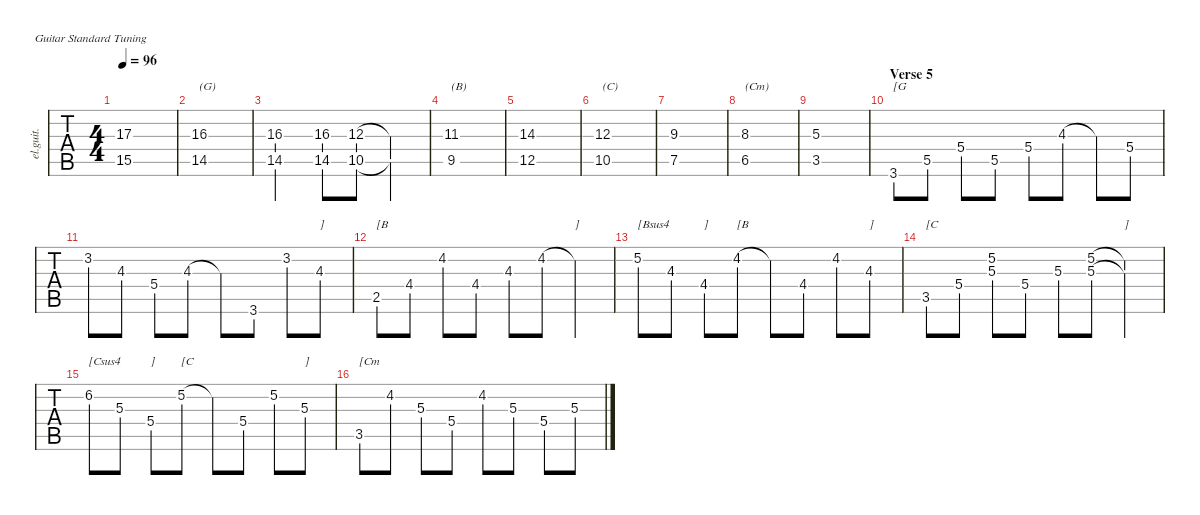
\defaultSystemsLayout 4
\hideDynamics
\bracketExtendMode nobrackets
\track ("Guitar L7" "el.guit.") {instrument electricguitarclean}
\staff {tabs}
\tuning (E4 B3 G3 D3 A2 E2)
\ts (4 4)
\tempo 96
\clef g2
\ks g
(15.5{lf 2 acc forcenatural} 17.3{lf 5 acc forcenatural}).1{dy mf} |
(14.5{lf 2 acc forcenatural} 16.3{lf 5 acc forcenatural}).1{txt "(G)"} |
(14.5{lf 2 acc forcenatural} 16.3{lf 5 acc forcenatural}).2 (14.5{lf 2 acc forcenatural} 16.3{lf 5 acc forcenatural}).8 (10.5{lf 2 acc forcenatural} 12.3{lf 5 acc forcenatural}).8 (12.3{t acc forcenatural} 10.5{t acc forcenatural}).4 |
(9.5{lf 2 acc #} 11.3{lf 5 acc #}).1{txt "(B)"} |
(12.5{lf 2 acc forcenatural} 14.3{lf 5 acc forcenatural}).1 |
(10.5{lf 2 acc forcenatural} 12.3{lf 5 acc forcenatural}).1{txt "(C)"} |
(7.5{lf 2 acc forcenatural} 9.3{lf 5 acc forcenatural}).1 |
(6.5{lf 2 acc b} 8.3{lf 5 acc b}).1{txt "(Cm)"} |
(3.5{lf 2 acc forcenatural} 5.3{lf 5 acc forcenatural}).1 |
\section ("" "Verse 5")
3.6{lf 2 acc forcenatural}.8{txt "[G"} 5.5{lf 4 acc forcenatural}.8 5.4{lf 5 acc forcenatural}.8 5.5{lf 4 acc forcenatural}.8 5.4{lf 5 acc forcenatural}.8 4.3{lf 3 acc forcenatural}.8 4.3{t acc forcenatural}.8 5.4{lf 5 acc forcenatural}.8 |
3.2{lf 2 acc forcenatural}.8 4.3{lf 3 acc forcenatural}.8 5.4{lf 5 acc forcenatural}.8 4.3{lf 3 acc forcenatural}.8 4.3{t acc forcenatural}.8 3.6{lf 2 acc forcenatural}.8 3.2{lf 2 acc forcenatural}.8 4.3{lf 3 acc forcenatural}.8{txt "]"} |
2.5{lf 2 acc forcenatural}.8{txt "[B"} 4.4{lf 4 acc #}.8 4.2{lf 4 acc #}.8 4.4{lf 4 acc #}.8 4.3{lf 4 acc forcenatural}.8 4.2{lf 4 acc #}.8 4.2{t acc #}.4{txt "]"} |
5.2{lf 5 acc forcenatural}.8{txt "[Bsus4"} 4.3{lf 4 acc forcenatural}.8 4.4{lf 4 acc #}.8{txt "]"} 4.2{lf 4 acc #}.8{txt "[B"} 4.2{t acc #}.8 4.4{lf 4 acc #}.8 4.2{lf 4 acc #}.8 4.3{lf 4 acc forcenatural}.8{txt "]"} |
3.5{lf 2 acc forcenatural}.8{txt "[C"} 5.4{lf 4 acc forcenatural}.8 (5.3{lf 4 acc forcenatural} 5.2{lf 4 acc forcenatural}).8 5.4{lf 4 acc forcenatural}.8 5.3{lf 4 acc forcenatural}.8 (5.2{lf 4 acc forcenatural} 5.3{lf 4 acc forcenatural}).8 (5.3{t acc forcenatural} 5.2{t acc forcenatural}).4{txt "]"} |
6.2{lf 5 acc forcenatural}.8{txt "[Csus4"} 5.3{lf 4 acc forcenatural}.8 5.4{lf 4 acc forcenatural}.8{txt "]"} 5.2{lf 4 acc forcenatural}.8{txt "[C"} 5.2{t acc forcenatural}.8 5.4{lf 4 acc forcenatural}.8 5.2{lf 4 acc forcenatural}.8 5.3{lf 4 acc forcenatural}.8{txt "]"} |
3.5{lf 2 acc forcenatural}.8{txt "[Cm"} 4.2{lf 3 acc #}.8 5.3{lf 5 acc forcenatural}.8 5.4{lf 4 acc forcenatural}.8 4.2{lf 3 acc #}.8 5.3{lf 5 acc forcenatural}.8 5.4{lf 4 acc forcenatural}.8 5.3{lf 5 acc forcenatural}.8
